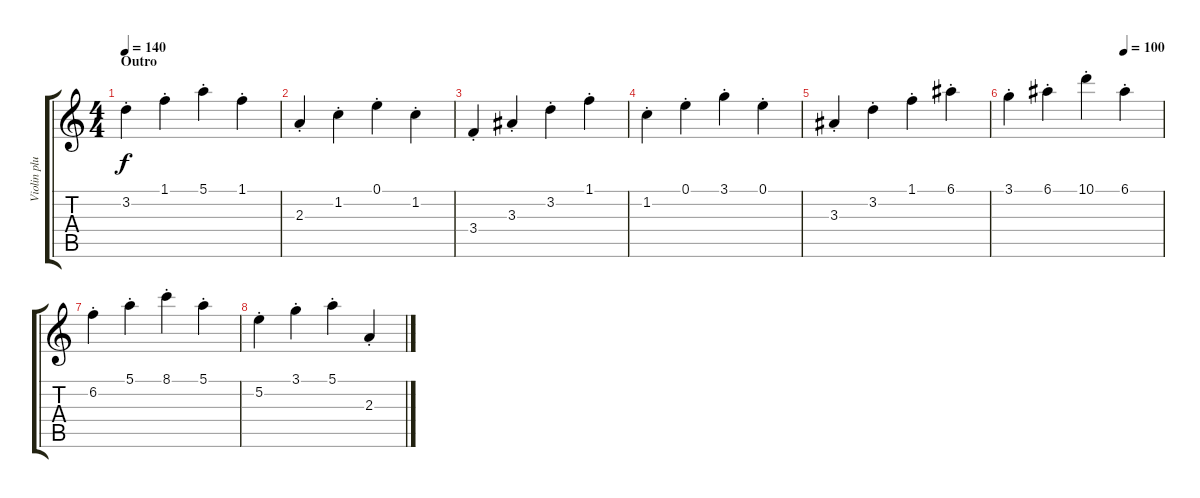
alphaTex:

\track ("Violin plucking" "Violin plu") {instrument electricguitarjazz}
\staff {score tabs}
\tuning (E4 B3 G3 D3 A2 E2) {hide}
\ts (4 4)
\section ("" "Outro")
\tempo 140
\clef g2
\ks c
3.2{st}.4{dy f} 1.1{st}.4 5.1{st}.4 1.1{st}.4 |
2.3{st}.4 1.2{st}.4 0.1{st}.4 1.2{st}.4 |
3.4{st}.4 3.3{st}.4 3.2{st}.4 1.1{st}.4 |
1.2{st}.4 0.1{st}.4 3.1{st}.4 0.1{st}.4 |
3.3{st}.4 3.2{st}.4 1.1{st}.4 6.1{st}.4 |
\tempo (100 0.75)
3.1{st}.4 6.1{st}.4 10.1{st}.4 6.1{st}.4 |
6.2{st}.4 5.1{st}.4 8.1{st}.4 5.1{st}.4 |
5.2{st}.4 3.1{st}.4 5.1{st}.4 2.3{st}.4
